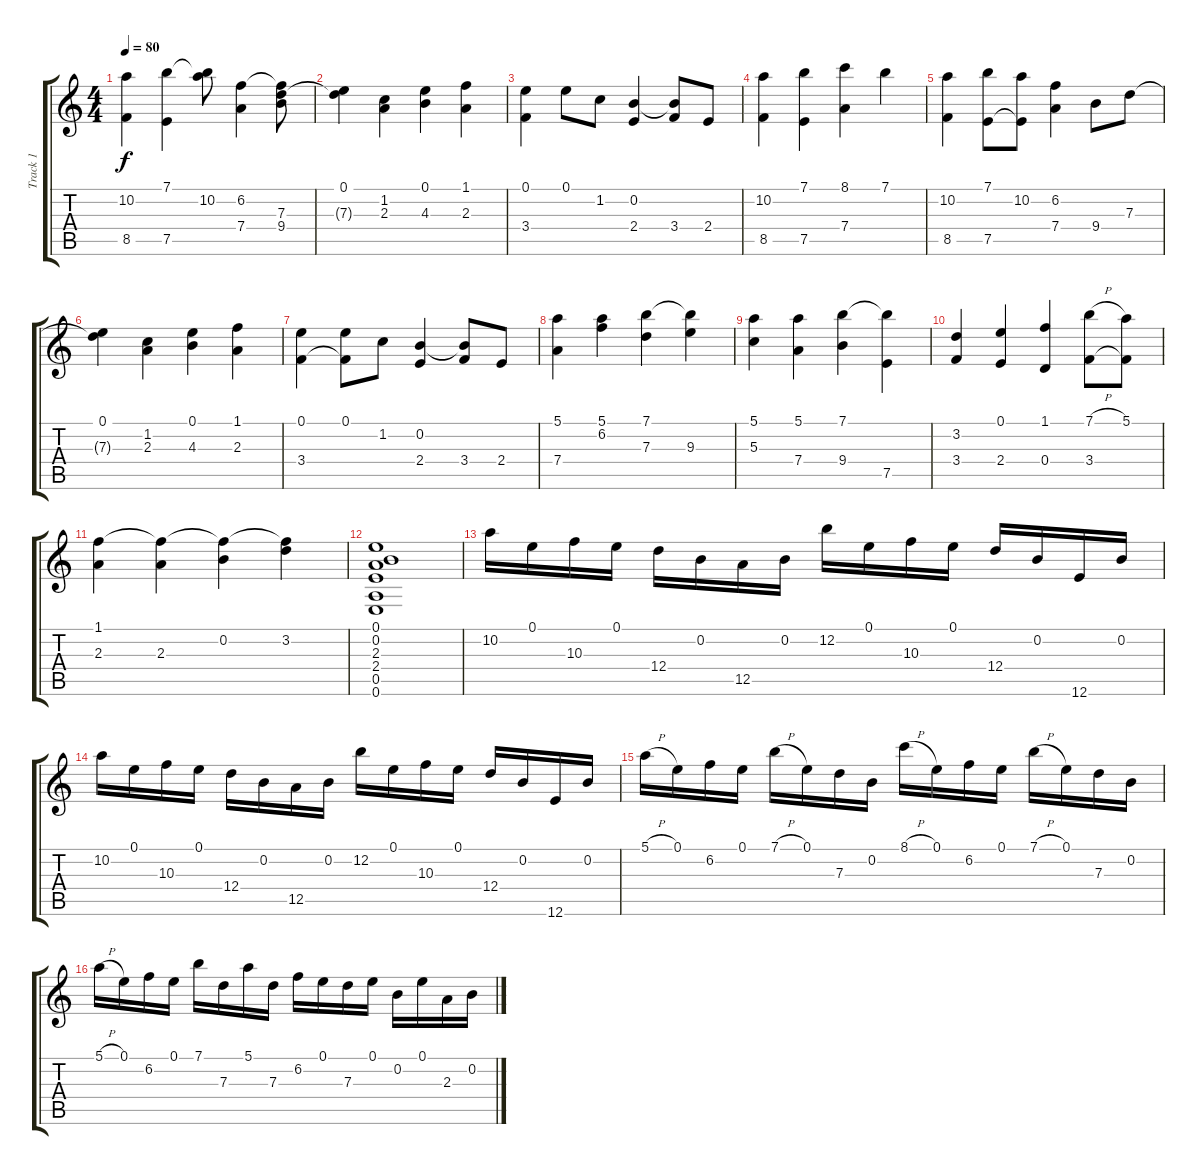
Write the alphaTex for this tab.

\track ("Track 1" "Track 1") {instrument acousticguitarnylon}
\staff {score tabs}
\tuning (E4 B3 G3 D3 A2 E2) {hide}
\ts (4 4)
\tempo 80
\clef g2
\ks c
(10.2 8.5).4{dy f} (7.1 7.5).4 (7.1{t} 10.2).8 (6.2 7.4).4 (6.2{t} 7.3 9.4).8 |
(0.1 7.3{t}).4 (1.2 2.3).4 (0.1 4.3).4 (1.1 2.3).4 |
(0.1 3.4).4 0.1.8 1.2.8 (0.2 2.4).4 (0.2{t} 3.4).8 2.4.8 |
(10.2 8.5).4 (7.1 7.5).4 (8.1 7.4).4 7.1.4 |
(10.2 8.5).4 (7.1 7.5).8 (10.2 7.5{t}).8 (6.2 7.4).4 9.4.8 7.3.8 |
(0.1 7.3{t}).4 (1.2 2.3).4 (0.1 4.3).4 (1.1 2.3).4 |
(0.1 3.4).4 (0.1 3.4{t}).8 1.2.8 (0.2 2.4).4 (0.2{t} 3.4).8 2.4.8 |
(5.1 7.4).4 (5.1 6.2).4 (7.1 7.3).4 (7.1{t} 9.3).4 |
(5.1 5.3).4 (5.1 7.4).4 (7.1 9.4).4 (7.1{t} 7.5).4 |
(3.2 3.4).4 (0.1 2.4).4 (1.1 0.4).4 (7.1{h} 3.4).8 (5.1 3.4{t}).8 |
(1.1 2.3).4 (1.1{t} 2.3).4 (1.1{t} 0.2).4 (1.1{t} 3.2).4 |
(0.1 0.2 2.3 2.4 0.5 0.6).1 |
10.2.16 0.1.16 10.3.16 0.1.16 12.4.16 0.2.16 12.5.16 0.2.16 12.2.16 0.1.16 10.3.16 0.1.16 12.4.16 0.2.16 12.6.16 0.2.16 |
10.2.16 0.1.16 10.3.16 0.1.16 12.4.16 0.2.16 12.5.16 0.2.16 12.2.16 0.1.16 10.3.16 0.1.16 12.4.16 0.2.16 12.6.16 0.2.16 |
5.1{h}.16 0.1.16 6.2.16 0.1.16 7.1{h}.16 0.1.16 7.3.16 0.2.16 8.1{h}.16 0.1.16 6.2.16 0.1.16 7.1{h}.16 0.1.16 7.3.16 0.2.16 |
5.1{h}.16 0.1.16 6.2.16 0.1.16 7.1.16 7.3.16 5.1.16 7.3.16 6.2.16 0.1.16 7.3.16 0.1.16 0.2.16 0.1.16 2.3.16 0.2.16
